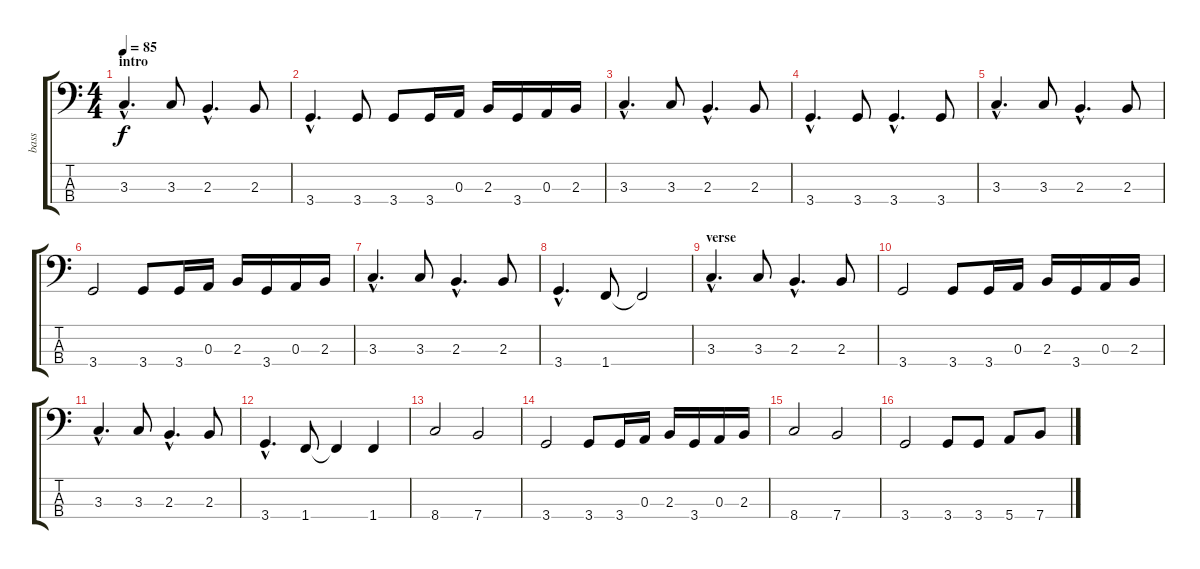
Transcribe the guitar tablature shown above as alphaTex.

\track ("bass" "bass") {instrument electricbassfinger}
\staff {score tabs}
\tuning (G2 D2 A1 E1) {hide}
\ts (4 4)
\section ("" "intro")
\tempo 85
\clef f4
\ks c
3.3{hac}.4{d dy f instrument electricbassfinger} 3.3.8 2.3{hac}.4{d} 2.3.8 |
3.4{hac}.4{d} 3.4.8 3.4.8 3.4.16 0.3.16 2.3.16 3.4.16 0.3.16 2.3.16 |
3.3{hac}.4{d} 3.3.8 2.3{hac}.4{d} 2.3.8 |
3.4{hac}.4{d} 3.4.8 3.4{hac}.4{d} 3.4.8 |
3.3{hac}.4{d} 3.3.8 2.3{hac}.4{d} 2.3.8 |
3.4.2 3.4.8 3.4.16 0.3.16 2.3.16 3.4.16 0.3.16 2.3.16 |
3.3{hac}.4{d} 3.3.8 2.3{hac}.4{d} 2.3.8 |
3.4{hac}.4{d} 1.4.8 1.4{t}.2 |
\section ("" "verse")
3.3{hac}.4{d} 3.3.8 2.3{hac}.4{d} 2.3.8 |
3.4.2 3.4.8 3.4.16 0.3.16 2.3.16 3.4.16 0.3.16 2.3.16 |
3.3{hac}.4{d} 3.3.8 2.3{hac}.4{d} 2.3.8 |
3.4{hac}.4{d} 1.4.8 1.4{t}.4 1.4.4 |
8.4.2 7.4.2 |
3.4.2 3.4.8 3.4.16 0.3.16 2.3.16 3.4.16 0.3.16 2.3.16 |
8.4.2 7.4.2 |
3.4.2 3.4.8 3.4.8 5.4.8 7.4.8
